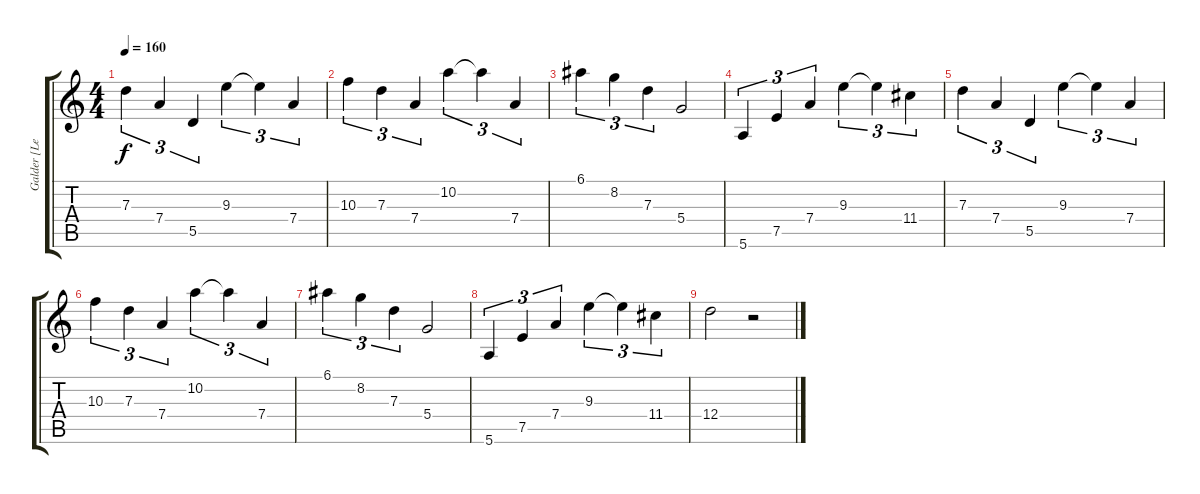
\track ("Galder [Lead Guitar]" "Galder [Le") {instrument distortionguitar}
\staff {score tabs}
\tuning (E4 B3 G3 D3 A2 E2) {hide}
\ts (4 4)
\tempo 160
\clef g2
\ks c
7.3.4{tu (3 2) dy f} 7.4.4{tu (3 2)} 5.5.4{tu (3 2)} 9.3.4{tu (3 2)} 9.3{t}.4{tu (3 2)} 7.4.4{tu (3 2)} |
10.3.4{tu (3 2)} 7.3.4{tu (3 2)} 7.4.4{tu (3 2)} 10.2.4{tu (3 2)} 10.2{t}.4{tu (3 2)} 7.4.4{tu (3 2)} |
6.1.4{tu (3 2)} 8.2.4{tu (3 2)} 7.3.4{tu (3 2)} 5.4.2 |
5.6.4{tu (3 2)} 7.5.4{tu (3 2)} 7.4.4{tu (3 2)} 9.3.4{tu (3 2)} 9.3{t}.4{tu (3 2)} 11.4.4{tu (3 2)} |
7.3.4{tu (3 2)} 7.4.4{tu (3 2)} 5.5.4{tu (3 2)} 9.3.4{tu (3 2)} 9.3{t}.4{tu (3 2)} 7.4.4{tu (3 2)} |
10.3.4{tu (3 2)} 7.3.4{tu (3 2)} 7.4.4{tu (3 2)} 10.2.4{tu (3 2)} 10.2{t}.4{tu (3 2)} 7.4.4{tu (3 2)} |
6.1.4{tu (3 2)} 8.2.4{tu (3 2)} 7.3.4{tu (3 2)} 5.4.2 |
5.6.4{tu (3 2)} 7.5.4{tu (3 2)} 7.4.4{tu (3 2)} 9.3.4{tu (3 2)} 9.3{t}.4{tu (3 2)} 11.4.4{tu (3 2)} |
12.4.2 r.2
